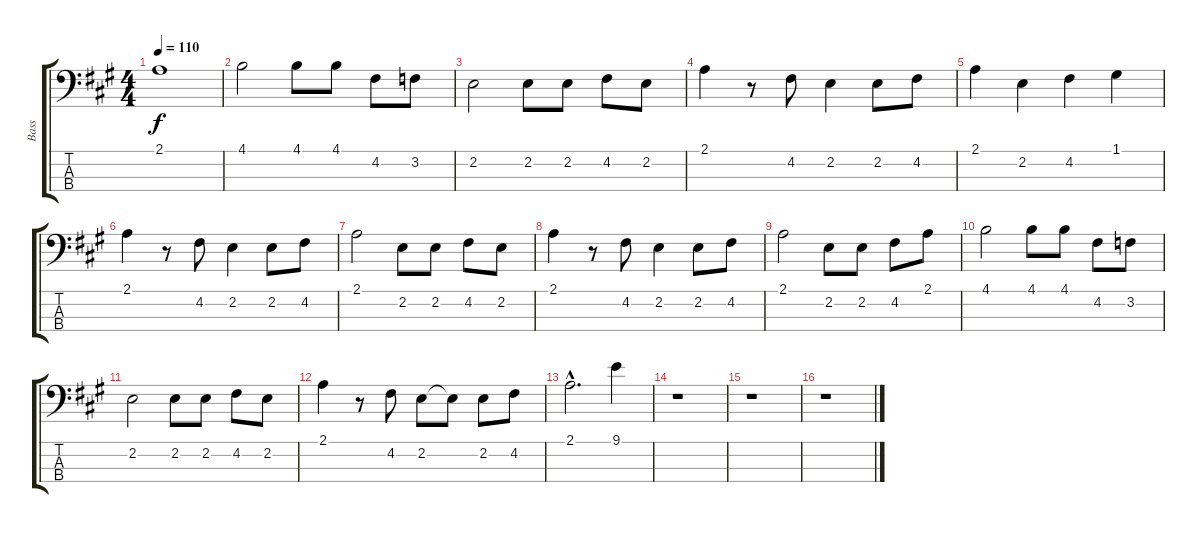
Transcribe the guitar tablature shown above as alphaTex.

\track ("Bass" "Bass") {instrument electricbassfinger}
\staff {score tabs}
\tuning (G2 D2 A1 E1) {hide}
\ts (4 4)
\tempo 110
\clef f4
\ks a
2.1.1{dy f} |
4.1.2 4.1.8 4.1.8 4.2.8 3.2.8 |
2.2.2 2.2.8 2.2.8 4.2.8 2.2.8 |
2.1.4 r.8 4.2.8 2.2.4 2.2.8 4.2.8 |
2.1.4 2.2.4 4.2.4 1.1.4 |
2.1.4 r.8 4.2.8 2.2.4 2.2.8 4.2.8 |
2.1.2 2.2.8 2.2.8 4.2.8 2.2.8 |
2.1.4 r.8 4.2.8 2.2.4 2.2.8 4.2.8 |
2.1.2 2.2.8 2.2.8 4.2.8 2.1.8 |
4.1.2 4.1.8 4.1.8 4.2.8 3.2.8 |
2.2.2 2.2.8 2.2.8 4.2.8 2.2.8 |
2.1.4 r.8 4.2.8 2.2.8 2.2{t}.8 2.2.8 4.2.8 |
2.1{hac}.2{d} 9.1.4 |
r.1 |
r.1 |
r.1
